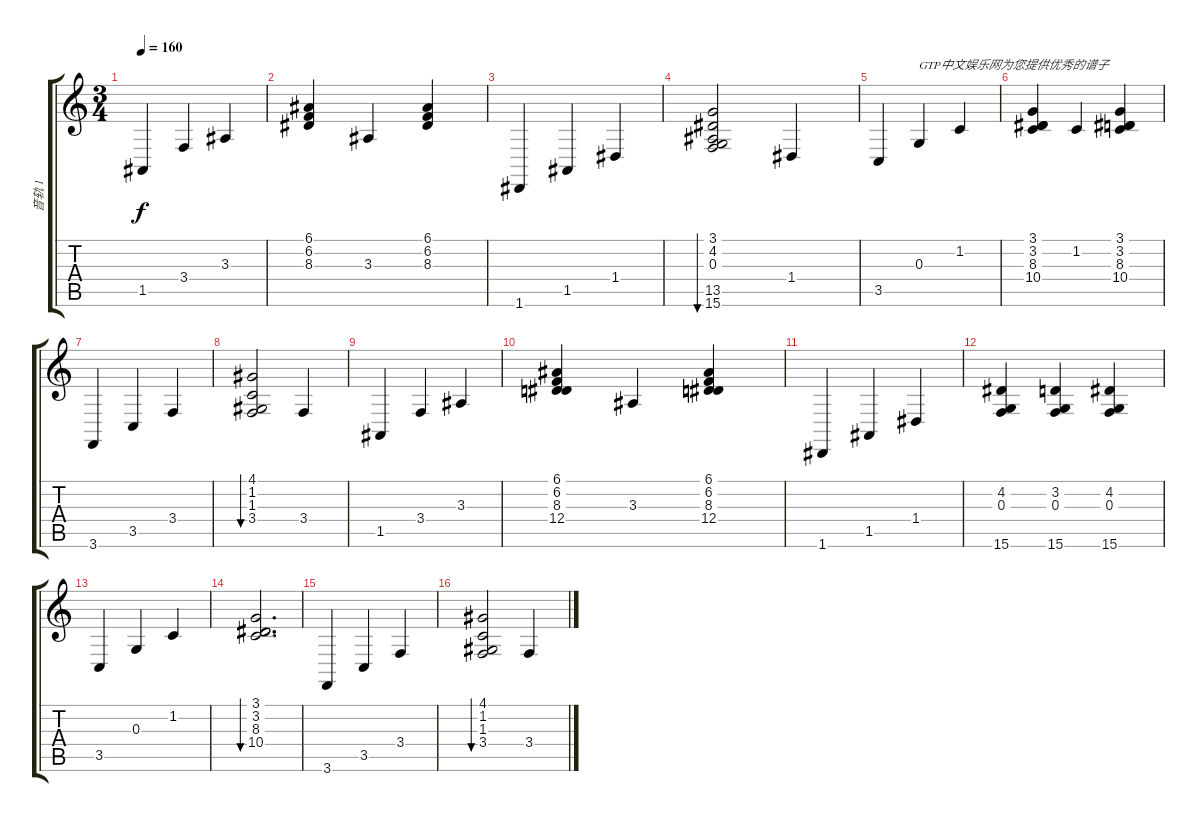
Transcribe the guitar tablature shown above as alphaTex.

\track ("音轨 1" "音轨 1") {instrument acousticgrandpiano}
\staff {score tabs}
\tuning (E4 B3 G3 D3 A2 D2) {hide}
\ts (3 4)
\tempo 160
\clef g2
\ks c
1.5.4{dy f} 3.4.4 3.3.4 |
(6.1 6.2 8.3).4 3.3.4 (6.1 6.2 8.3).4 |
1.6.4 1.5.4 1.4.4 |
(3.1 4.2 0.3 13.5 15.6).2{bu 240} 1.4.4 |
3.5.4 0.3.4{txt "GTP中文娱乐网为您提供优秀的谱子"} 1.2.4 |
(3.1 3.2 8.3 10.4).4{txt " "} 1.2.4 (3.1 3.2 8.3 10.4).4 |
3.6.4 3.5.4 3.4.4 |
(4.1 1.2 1.3 3.4).2{bu 240} 3.4.4 |
1.5.4 3.4.4 3.3.4 |
(6.1 6.2 8.3 12.4).4 3.3.4 (6.1 6.2 8.3 12.4).4 |
1.6.4 1.5.4 1.4.4 |
(4.2 0.3 15.6).4 (3.2 0.3 15.6).4 (4.2 0.3 15.6).4 |
3.5.4 0.3.4 1.2.4 |
(3.1 3.2 8.3 10.4).2{d bu 240} |
3.6.4 3.5.4 3.4.4 |
(4.1 1.2 1.3 3.4).2{bu 240} 3.4.4
